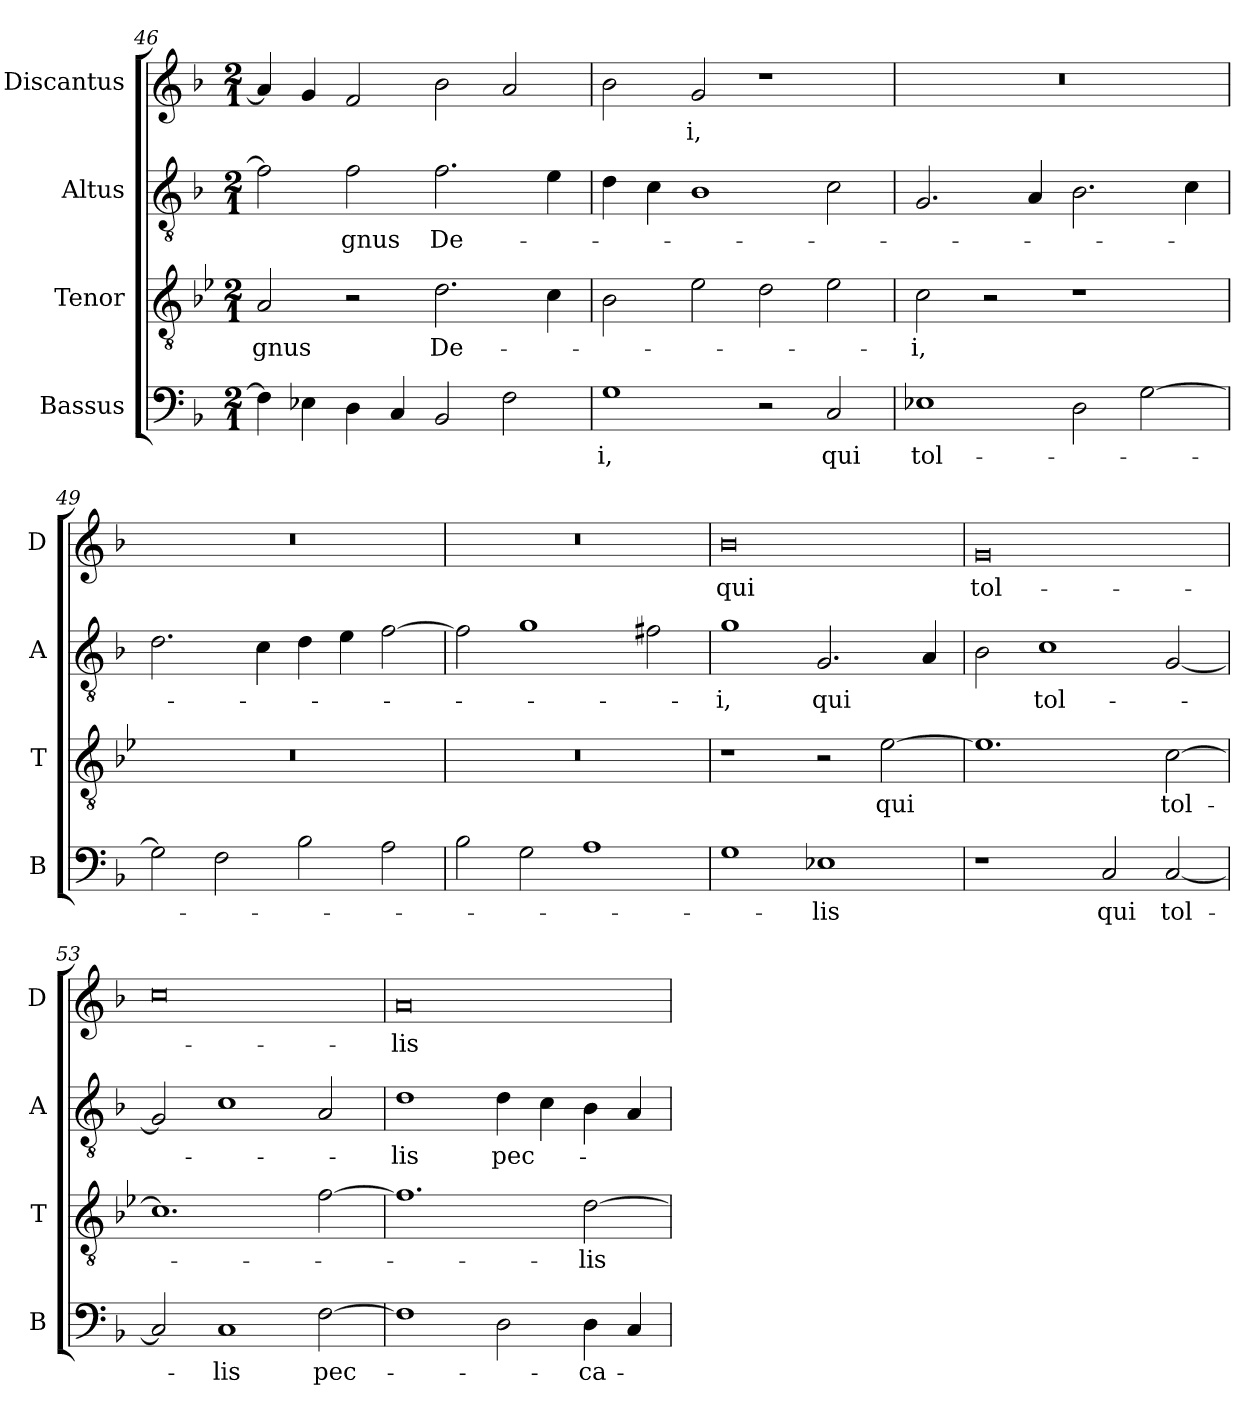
**kern	**text	**kern	**text	**kern	**text	**kern	**text
*part4	*part4	*part3	*part3	*part2	*part2	*part1	*part1
*staff4	*staff4	*staff3	*staff3	*staff2	*staff2	*staff1	*staff1
*I"Bassus	*	*I"Tenor	*	*I"Altus	*	*I"Discantus	*
*I'B	*	*I'T	*	*I'A	*	*I'D	*
*clefF4	*	*clefGv2	*	*clefGv2	*	*clefG2	*
*k[b-]	*	*k[b-e-]	*	*k[b-]	*	*k[b-]	*
*M2/1	*	*M2/1	*	*M2/1	*	*M2/1	*
=46	=46	=46	=46	=46	=46	=46	=46
4F\]	.	2A/	-gnus	2f\]	.	4a/]	.
4E-X\	.	.	.	.	.	4g/	.
4D\	.	2r	.	2f\	-gnus	2f/	.
4C/	.	.	.	.	.	.	.
2BB-/	.	2.d\	De-	2.f\	De-	2b-\	.
2F\	.	.	.	.	.	2a/	.
.	.	4c\	.	4e\	.	.	.
=47	=47	=47	=47	=47	=47	=47	=47
1G	-i,	2B-\	.	4d\	.	2b-\	.
.	.	.	.	4c\	.	.	.
.	.	2e-\	.	1B-	.	2g/	-i,
2r	.	2d\	.	.	.	1r	.
2C/	qui	2e-\	.	2c\	.	.	.
=48	=48	=48	=48	=48	=48	=48	=48
1E-X	tol-	2c\	-i,	2.G/	.	0r	.
.	.	2r	.	.	.	.	.
.	.	.	.	4A/	.	.	.
2D\	.	1r	.	2.B-\	.	.	.
[2G\	.	.	.	.	.	.	.
.	.	.	.	4c\	.	.	.
=49	=49	=49	=49	=49	=49	=49	=49
2G\]	.	0r	.	2.d\	.	0r	.
2F\	.	.	.	.	.	.	.
.	.	.	.	4c\	.	.	.
2B-\	.	.	.	4d\	.	.	.
.	.	.	.	4e\	.	.	.
2A\	.	.	.	[2f\	.	.	.
=50	=50	=50	=50	=50	=50	=50	=50
2B-\	.	0r	.	2f\]	.	0r	.
2G\	.	.	.	1g	.	.	.
1A	.	.	.	.	.	.	.
.	.	.	.	2f#X\	.	.	.
=51	=51	=51	=51	=51	=51	=51	=51
1G	.	1r	.	1g	-i,	0b-	qui
1E-X	-lis	2r	.	2.G/	qui	.	.
.	.	[2e-\	qui	.	.	.	.
.	.	.	.	4A/	.	.	.
=52	=52	=52	=52	=52	=52	=52	=52
1r	.	1.e-]	.	2B-\	.	0g	tol-
.	.	.	.	1c	tol-	.	.
2C/	qui	.	.	.	.	.	.
[2C/	tol-	[2c\	tol-	[2G/	.	.	.
=53	=53	=53	=53	=53	=53	=53	=53
2C/]	.	1.c]	.	2G/]	.	0cc	.
1C	-lis	.	.	1c	.	.	.
[2F\	pec-	[2f\	.	2A/	.	.	.
=54	=54	=54	=54	=54	=54	=54	=54
1F]	.	1.f]	.	1d	-lis	0a	-lis
2D\	.	.	.	4d\	pec-	.	.
.	.	.	.	4c\	.	.	.
4D\	-ca-	[2d\	-lis	4B-\	.	.	.
4C/	.	.	.	4A/	.	.	.
=	=	=	=	=	=	=	=
*-	*-	*-	*-	*-	*-	*-	*-
